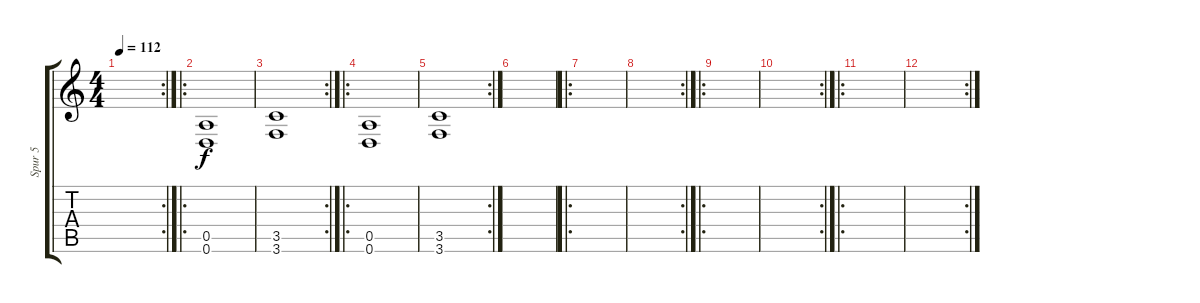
\track ("Spur 5" "Spur 5") {instrument distortionguitar}
\staff {score tabs}
\tuning (E4 B3 G3 D3 A2 D2) {hide}
\rc 2
\ts (4 4)
\tempo 112
\clef g2
\ks c
|
\ro
(0.5 0.6).1 |
\rc 2
(3.5 3.6).1 |
\ro
(0.5 0.6).1 |
\rc 2
(3.5 3.6).1 |
|
\ro
|
\rc 2
|
\ro
|
\rc 2
|
\ro
|
\rc 2
